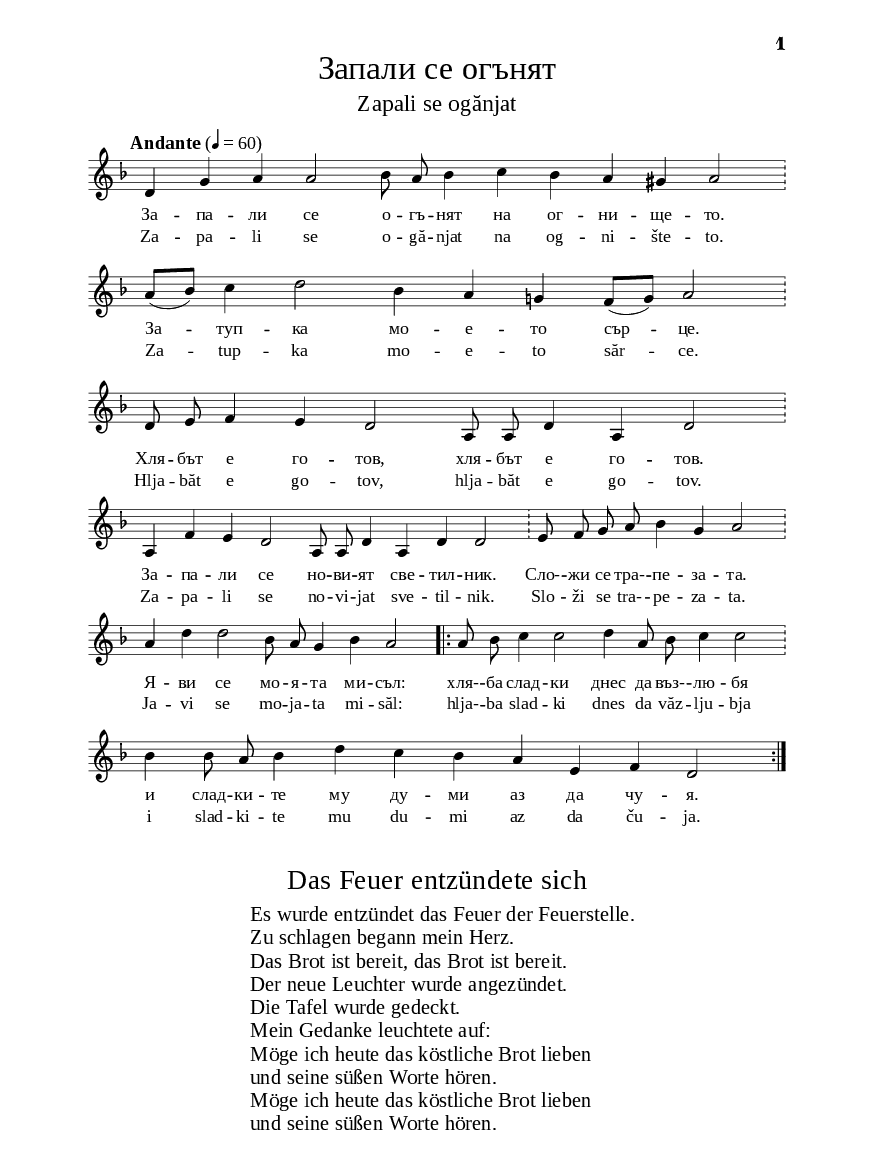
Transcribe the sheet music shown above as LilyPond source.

\version "2.24.3"

% include paper part and global functions
\include "include/globals.ily"

\bookpart {
  \label #'ref097
  \tocItem \markup "Запали се огънят – Zapali se ogănjat"
  \include "include/bookpart-paper.ily"
  \score {
    \include "include/score-layout.ily"

    \new Voice \absolute  {
      \clef treble
      \key d \minor
      \tempoFunc "Andante" 4 "60"
      \omit Score.TimeSignature
      \cadenzaOn % allows custom bar lines
      \autoBeamOff

      d'4 g'4 a' a'2 bes'8 a' bes'4 c'' bes' a'4 gis' a'2 \bar"!" \break

      a'8 [( bes' )]  c''4 d''2  bes'4 a' g' f'8 [( g' )]  a'2 \bar"!" \break

      d'8 e' f'4 e' d'2 a8 a d'4 a d'2 \bar"!" \break

      a4  f'4 e' d'2 a8 a d'4 a d'4 d'2  \bar"!"

      e'8 f' g' a' bes'4 g' a'2 \bar"!" \break

      a'4 d''4 d''2 bes'8 a' g'4 bes'4 a'2

      \bar ".|:" a'8 bes' c''4 c''2 d''4 a'8 bes' c''4 c''2  \bar "!"\break

      bes'4  bes'8 a' bes'4 d''  c''4 bes' a' e' f'4 d'2 \bar ":|."
    }

    \addlyrics {
      За -- па --
      ли се о -- гъ -- нят на ог -- ни -- ще -- то.
      За -- туп -- ка мо -- е -- то сър -- це. Хля --
      бът е го -- тов, хля -- бът е го -- тов. За --
      па -- ли се но -- ви -- ят све -- тил -- ник.
      "Сло-" -- жи се "тра-" -- пе -- за -- та. Я -- ви се
      мо -- я -- та ми -- съл: "хля-" -- ба слад -- ки
      днес да "въз-" -- лю -- бя и слад -- ки -- те му
      ду -- ми аз да чу -- я.
    }

    \addlyrics {
      Za -- pa --
      li se o -- gă -- njat na og -- ni -- šte -- to.
      Za -- tup -- ka mo -- e -- to săr -- ce. Hlja --
      băt e go -- tov, hlja -- băt e go -- tov. Za --
      pa -- li se no -- vi -- jat sve -- til -- nik.
      Slo -- ži se "tra-" -- pe -- za -- ta. Ja -- vi se
      mo -- ja -- ta mi -- săl: "hlja-" -- ba slad -- ki
      dnes da văz -- lju -- bja i slad -- ki -- te mu
      du -- mi az da ču -- ja.
    }


    \header {
      title = \titleFunc "Запали се огънят" "Zapali se ogănjat"
    }

    \midi{}

  } % score

  \markup \empty-two

  \version "2.24.4"

\markup \fill-line { \fontsize #deTitleFontSize "Das Feuer entzündete sich" }
\markup \null
\markup \null

\markup \abs-fontsize #10 {

      \fill-line {
  \override #`(baseline-skip . ,deCoupletBaselineSkip)
  \column {
    \line { " " Es wurde entzündet das Feuer der Feuerstelle.  }

    \line { " " Zu schlagen begann mein Herz.}
    \line { " " Das Brot ist bereit, das Brot ist bereit. }

    \line { " " Der neue Leuchter wurde angezündet.  }

    \line { " "Die Tafel wurde gedeckt. }
    \line { " " Mein Gedanke leuchtete auf:  }

    \line { " "Möge ich heute das köstliche Brot lieben }

    \line { " "und seine süßen Worte hören.}
    \line { " "Möge ich heute das köstliche Brot lieben }

    \line { " "und seine süßen Worte hören.}


  }
      }

}


} % bookpart
